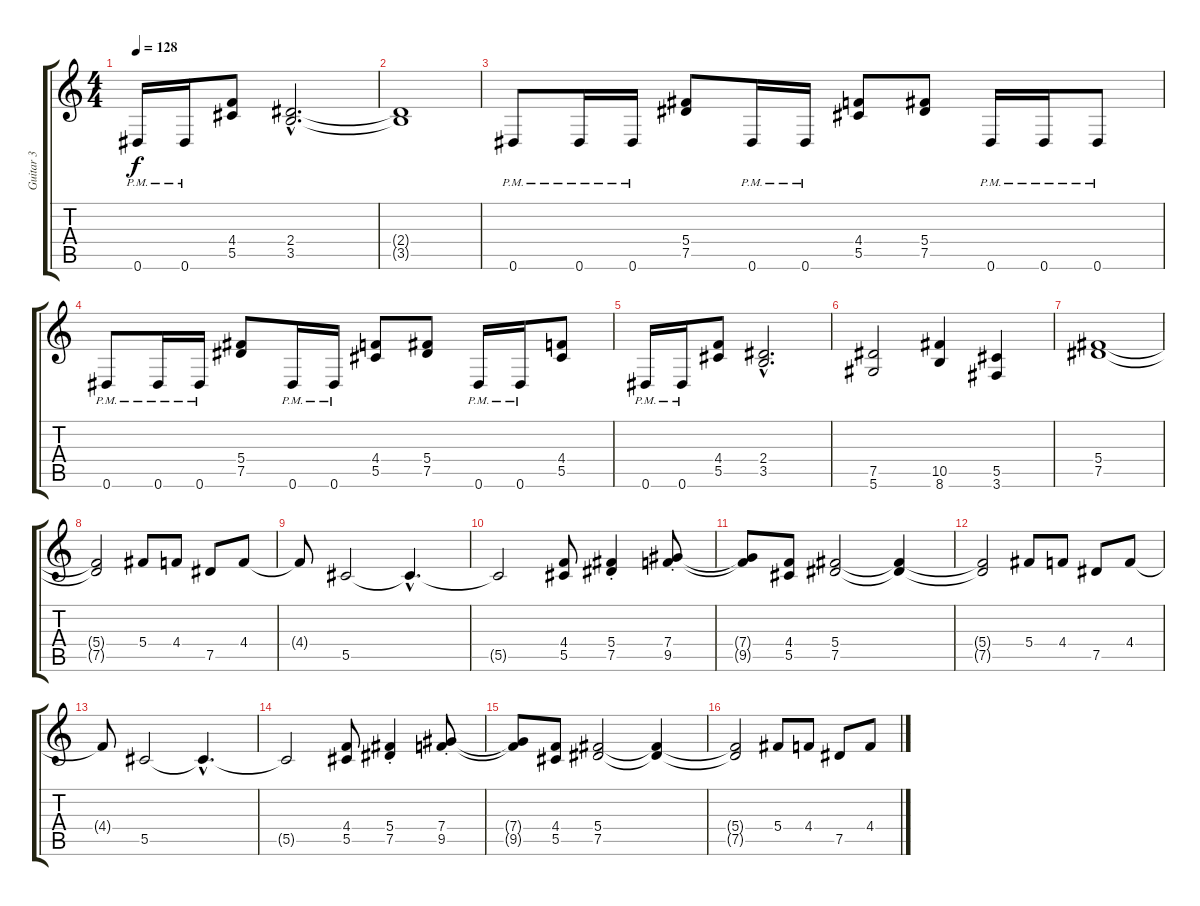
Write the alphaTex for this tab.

\track ("Guitar 3" "Guitar 3") {instrument overdrivenguitar}
\staff {score tabs}
\tuning (Eb4 Bb3 Gb3 Db3 Ab2 Eb2) {hide}
\ts (4 4)
\tempo 128
\clef g2
\ks c
0.6{pm}.16{dy f} 0.6{pm}.16 (4.4 5.5).8 (2.4{hac} 3.5{hac}).2{d} |
(2.4{t} 3.5{t}).1 |
0.6{pm}.8 0.6{pm}.16 0.6{pm}.16 (5.4 7.5).8 0.6{pm}.16 0.6{pm}.16 (4.4 5.5).8 (5.4 7.5).8 0.6{pm}.16 0.6{pm}.16 0.6{pm}.8 |
0.6{pm}.8 0.6{pm}.16 0.6{pm}.16 (5.4 7.5).8 0.6{pm}.16 0.6{pm}.16 (4.4 5.5).8 (5.4 7.5).8 0.6{pm}.16 0.6{pm}.16 (4.4 5.5).8 |
0.6{pm}.16 0.6{pm}.16 (4.4 5.5).8 (2.4{hac} 3.5{hac}).2{d} |
(7.5 5.6).2 (10.5 8.6).4 (5.5 3.6).4 |
(5.4 7.5).1{volume 13 balance 14 instrument overdrivenguitar} |
(5.4{t} 7.5{t}).2 5.4.8 4.4.8 7.5.8 4.4.8 |
4.4{t}.8 5.5.2 5.5{hac t}.4{d} |
5.5{t}.2 (4.4 5.5).8 (5.4{st} 7.5{st}).4 (7.4{st} 9.5{st}).8 |
(7.4{t} 9.5{t}).8 (4.4 5.5).8 (5.4 7.5).2 (5.4{t} 7.5{t}).4 |
(5.4{t} 7.5{t}).2 5.4.8 4.4.8 7.5.8 4.4.8 |
4.4{t}.8 5.5.2 5.5{hac t}.4{d} |
5.5{t}.2 (4.4 5.5).8 (5.4{st} 7.5{st}).4 (7.4{st} 9.5{st}).8 |
(7.4{t} 9.5{t}).8 (4.4 5.5).8 (5.4 7.5).2 (5.4{t} 7.5{t}).4 |
(5.4{t} 7.5{t}).2 5.4.8 4.4.8 7.5.8 4.4.8
